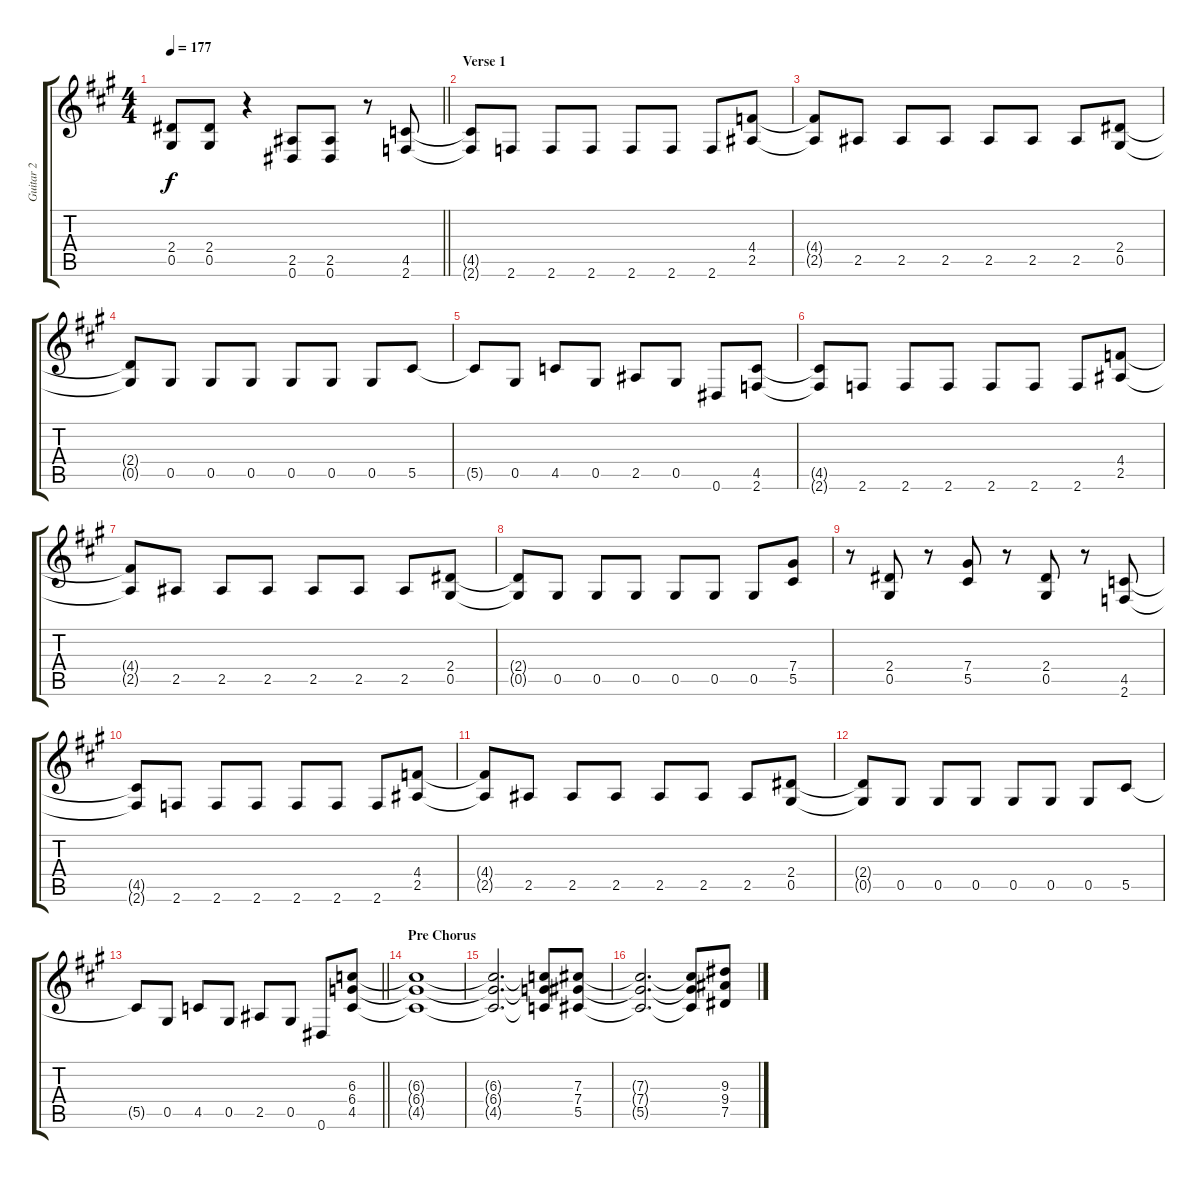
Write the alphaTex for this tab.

\track ("Guitar 2" "Guitar 2") {instrument distortionguitar}
\staff {score tabs}
\tuning (Eb4 Bb3 Gb3 Db3 Ab2 Eb2) {hide}
\ts (4 4)
\tempo 177
\clef g2
\barLineRight lightlight
\ks a
(2.4 0.5).8{dy f} (2.4 0.5).8 r.4 (2.5 0.6).8 (2.5 0.6).8 r.8 (4.5 2.6).8 |
\section ("" "Verse 1")
(4.5{t} 2.6{t}).8 2.6.8 2.6.8 2.6.8 2.6.8 2.6.8 2.6.8 (4.4 2.5).8 |
(4.4{t} 2.5{t}).8 2.5.8 2.5.8 2.5.8 2.5.8 2.5.8 2.5.8 (2.4 0.5).8 |
(2.4{t} 0.5{t}).8 0.5.8 0.5.8 0.5.8 0.5.8 0.5.8 0.5.8 5.5.8 |
5.5{t}.8 0.5.8 4.5.8 0.5.8 2.5.8 0.5.8 0.6.8 (4.5 2.6).8 |
(4.5{t} 2.6{t}).8 2.6.8 2.6.8 2.6.8 2.6.8 2.6.8 2.6.8 (4.4 2.5).8 |
(4.4{t} 2.5{t}).8 2.5.8 2.5.8 2.5.8 2.5.8 2.5.8 2.5.8 (2.4 0.5).8 |
(2.4{t} 0.5{t}).8 0.5.8 0.5.8 0.5.8 0.5.8 0.5.8 0.5.8 (7.4 5.5).8 |
r.8 (2.4 0.5).8 r.8 (7.4 5.5).8 r.8 (2.4 0.5).8 r.8 (4.5 2.6).8 |
(4.5{t} 2.6{t}).8 2.6.8 2.6.8 2.6.8 2.6.8 2.6.8 2.6.8 (4.4 2.5).8 |
(4.4{t} 2.5{t}).8 2.5.8 2.5.8 2.5.8 2.5.8 2.5.8 2.5.8 (2.4 0.5).8 |
(2.4{t} 0.5{t}).8 0.5.8 0.5.8 0.5.8 0.5.8 0.5.8 0.5.8 5.5.8 |
\barLineRight lightlight
5.5{t}.8 0.5.8 4.5.8 0.5.8 2.5.8 0.5.8 0.6.8 (6.3 6.4 4.5).8 |
\section ("" "Pre Chorus")
(6.3{t} 6.4{t} 4.5{t}).1 |
(6.3{t} 6.4{t} 4.5{t}).2{d} (6.3{t} 6.4{t} 4.5{t}).8 (7.3 7.4 5.5).8 |
(7.3{t} 7.4{t} 5.5{t}).2{d} (7.3{t} 7.4{t} 5.5{t}).8 (9.3 9.4 7.5).8
